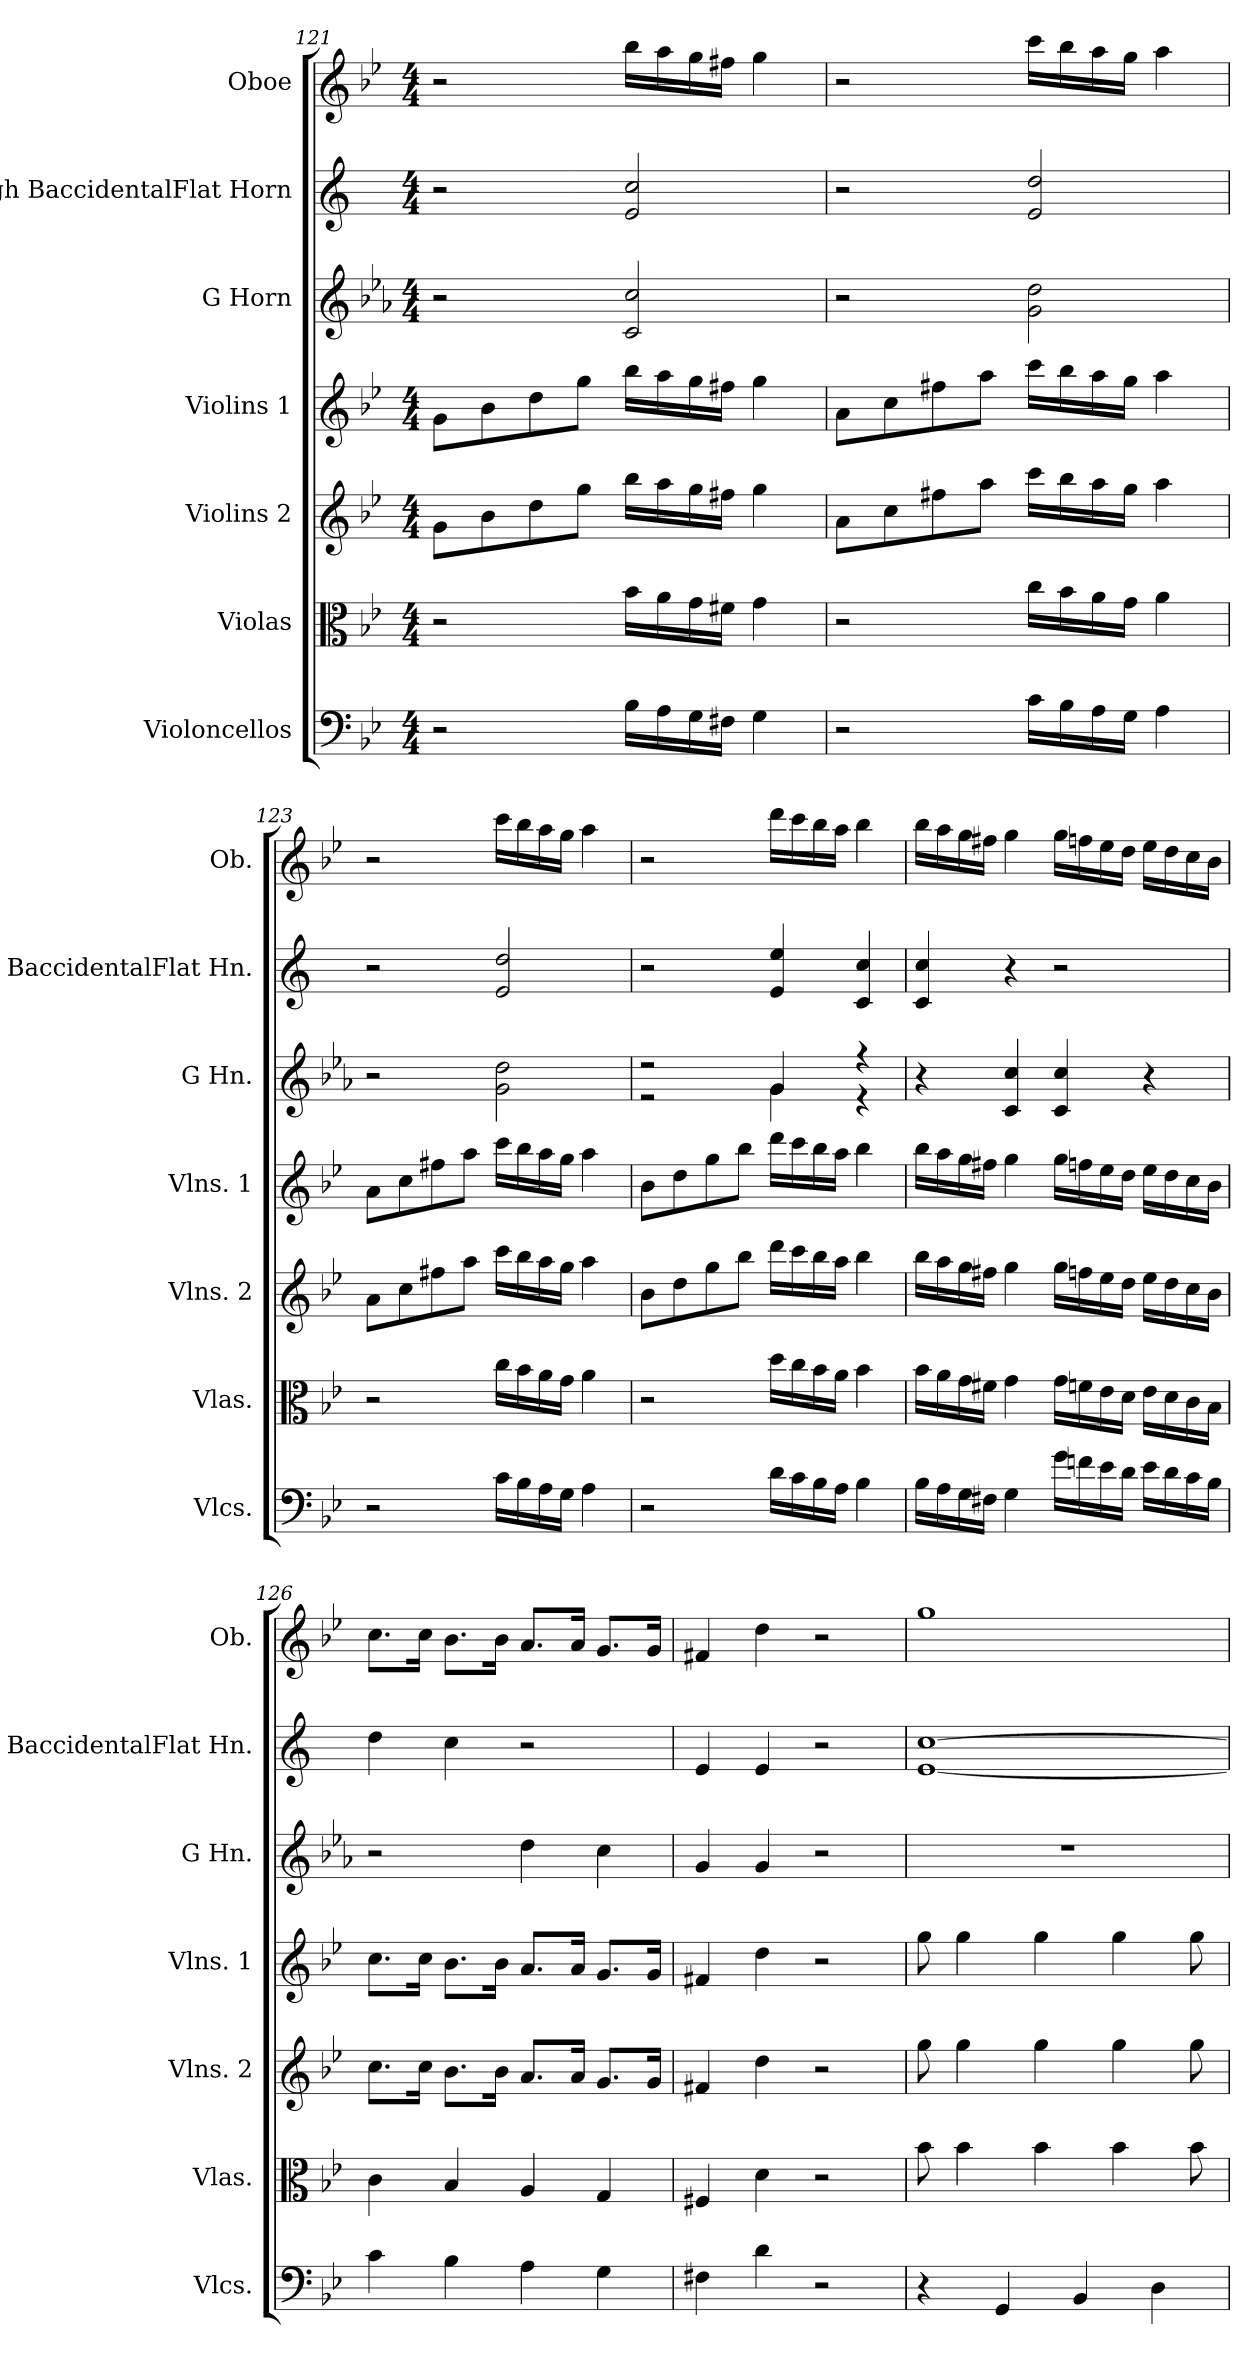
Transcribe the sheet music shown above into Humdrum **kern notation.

**kern	**kern	**kern	**kern	**kern	**kern	**kern
*part7	*part6	*part5	*part4	*part3	*part2	*part1
*staff7	*staff6	*staff5	*staff4	*staff3	*staff2	*staff1
*I"Violoncellos	*I"Violas	*I"Violins 2	*I"Violins 1	*I"G Horn	*I"High BaccidentalFlat Horn	*I"Oboe
*I'Vlcs.	*I'Vlas.	*I'Vlns. 2	*I'Vlns. 1	*I'G Hn.	*I'H. BaccidentalFlat Hn.	*I'Ob.
!!LO:LB:g=z
*clefF4	*clefC3	*clefG2	*clefG2	*clefG2	*clefG2	*clefG2
*	*	*	*	*ITrd3c5	*ITrd1c2	*
*k[b-e-]	*k[b-e-]	*k[b-e-]	*k[b-e-]	*k[b-e-]	*k[b-e-]	*k[b-e-]
*M4/4	*M4/4	*M4/4	*M4/4	*M4/4	*M4/4	*M4/4
=121	=121	=121	=121	=121	=121	=121
2r	2r	8g\L	8g\L	2r	2r	2r
.	.	8b-\	8b-\	.	.	.
.	.	8dd\	8dd\	.	.	.
.	.	8gg\J	8gg\J	.	.	.
16B-i\LL	16b-i\LL	16bb-i\LL	16bb-i\LL	2Gj/ 2gj/	2dZ/ 2b-i/	16bb-i\LL
16A\	16a\	16aa\	16aa\	.	.	16aa\
16G\	16g\	16gg\	16gg\	.	.	16gg\
16F#X\JJ	16f#X\JJ	16ff#X\JJ	16ff#X\JJ	.	.	16ff#X\JJ
4G\	4g\	4gg\	4gg\	.	.	4gg\
!!LO:PB:g=z
=122	=122	=122	=122	=122	=122	=122
2r	2r	8a\L	8a\L	2r	2r	2r
.	.	8cc\	8cc\	.	.	.
.	.	8ff#X\	8ff#X\	.	.	.
.	.	8aa\J	8aa\J	.	.	.
16ci\LL	16cci\LL	16ccci\LL	16ccci\LL	2d\ 2aj\	2d/ 2cci/	16ccci\LL
16B-\	16b-\	16bb-\	16bb-\	.	.	16bb-\
16A\	16a\	16aa\	16aa\	.	.	16aa\
16G\JJ	16g\JJ	16gg\JJ	16gg\JJ	.	.	16gg\JJ
4A\	4a\	4aa\	4aa\	.	.	4aa\
=123	=123	=123	=123	=123	=123	=123
2r	2r	8a\L	8a\L	2r	2r	2r
.	.	8cc\	8cc\	.	.	.
.	.	8ff#X\	8ff#X\	.	.	.
.	.	8aa\J	8aa\J	.	.	.
16ci\LL	16cci\LL	16ccci\LL	16ccci\LL	2d\ 2aj\	2d/ 2cci/	16ccci\LL
16B-\	16b-\	16bb-\	16bb-\	.	.	16bb-\
16A\	16a\	16aa\	16aa\	.	.	16aa\
16G\JJ	16g\JJ	16gg\JJ	16gg\JJ	.	.	16gg\JJ
4A\	4a\	4aa\	4aa\	.	.	4aa\
=124	=124	=124	=124	=124	=124	=124
*	*	*	*	*^	*	*
2r	2r	8b-\L	8b-\L	2r	2r	2r	2r
.	.	8dd\	8dd\	.	.	.	.
.	.	8gg\	8gg\	.	.	.	.
.	.	8bb-\J	8bb-\J	.	.	.	.
16d\LL	16dd\LL	16ddd\LL	16ddd\LL	4d/	4d\	4d/ 4dd/	16ddd\LL
16c\	16cc\	16ccc\	16ccc\	.	.	.	16ccc\
16B-\	16b-\	16bb-\	16bb-\	.	.	.	16bb-\
16A\JJ	16a\JJ	16aa\JJ	16aa\JJ	.	.	.	16aa\JJ
4B-\	4b-\	4bb-\	4bb-\	4r	4r	4B-/ 4b-/	4bb-\
*	*	*	*	*v	*v	*	*
!!LO:LB:g=z
=125	=125	=125	=125	=125	=125	=125
16B-\LL	16b-\LL	16bb-\LL	16bb-\LL	4r	4B-/ 4b-/	16bb-\LL
16A\	16a\	16aa\	16aa\	.	.	16aa\
16G\	16g\	16gg\	16gg\	.	.	16gg\
16F#X\JJ	16f#X\JJ	16ff#X\JJ	16ff#X\JJ	.	.	16ff#X\JJ
4G\	4g\	4gg\	4gg\	4G/ 4g/	4r	4gg\
16g\LL	16g\LL	16gg\LL	16gg\LL	4G/ 4g/	2r	16gg\LL
16fn\	16fn\	16ffn\	16ffn\	.	.	16ffn\
16e-\	16e-\	16ee-\	16ee-\	.	.	16ee-\
16d\JJ	16d\JJ	16dd\JJ	16dd\JJ	.	.	16dd\JJ
16e-\LL	16e-\LL	16ee-\LL	16ee-\LL	4r	.	16ee-\LL
16d\	16d\	16dd\	16dd\	.	.	16dd\
16c\	16c\	16cc\	16cc\	.	.	16cc\
16B-\JJ	16B-\JJ	16b-\JJ	16b-\JJ	.	.	16b-\JJ
=126	=126	=126	=126	=126	=126	=126
4c\	4c\	8.cc\L	8.cc\L	2r	4cc\	8.cc\L
.	.	16cc\Jk	16cc\Jk	.	.	16cc\Jk
4B-\	4B-/	8.b-\L	8.b-\L	.	4b-\	8.b-\L
.	.	16b-\Jk	16b-\Jk	.	.	16b-\Jk
4A\	4A/	8.a/L	8.a/L	4a\	2r	8.a/L
.	.	16a/Jk	16a/Jk	.	.	16a/Jk
4G\	4G/	8.g/L	8.g/L	4g\	.	8.g/L
.	.	16g/Jk	16g/Jk	.	.	16g/Jk
=127	=127	=127	=127	=127	=127	=127
4F#Xi\	4F#Xi/	4f#Xi/	4f#Xi/	4dj/	4dj/	4f#Xi/
4d\	4d\	4dd\	4dd\	4d/	4d/	4dd\
2r	2r	2r	2r	2r	2r	2r
=128	=128	=128	=128	=128	=128	=128
4r	8b-i\	8ggj\	8ggj\	1r	[1dZ [1b-i	1ggj
.	4b-\	4gg\	4gg\	.	.	.
4GG/	.	.	.	.	.	.
.	4b-\	4gg\	4gg\	.	.	.
4BB-/	.	.	.	.	.	.
.	4b-\	4gg\	4gg\	.	.	.
4D\	.	.	.	.	.	.
.	8b-\	8gg\	8gg\	.	.	.
=	=	=	=	=	=	=
*-	*-	*-	*-	*-	*-	*-
